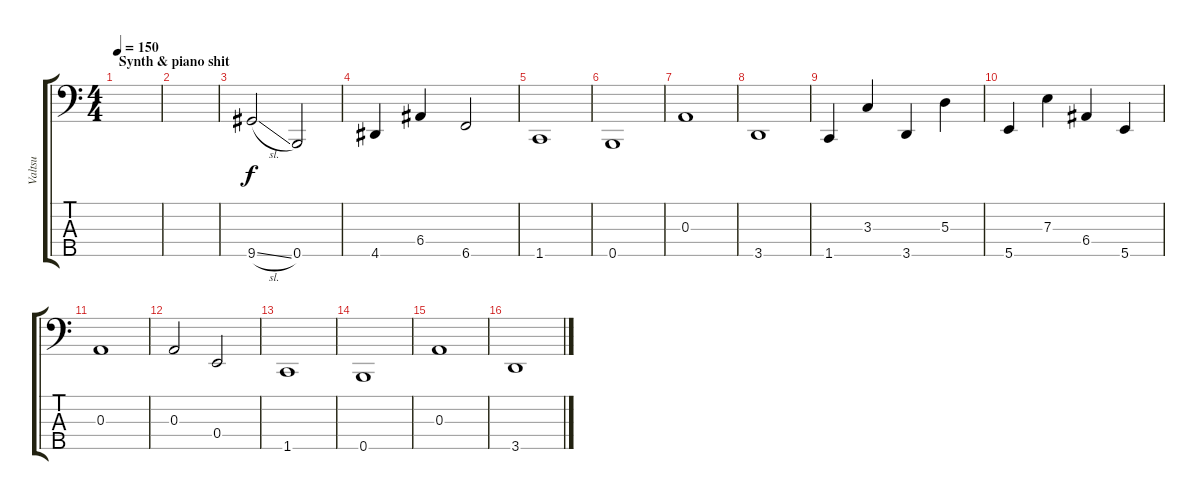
\track ("Valtsu" "Valtsu") {instrument slapbass1}
\staff {score tabs}
\tuning (G2 D2 A1 E1 B0) {hide}
\ts (4 4)
\section ("" "Synth & piano shit")
\tempo 150
\clef f4
\ks c
|
|
9.5{sl}.2 0.5.2 |
4.5.4 6.4.4 6.5.2 |
1.5.1 |
0.5.1 |
0.3.1 |
3.5.1 |
1.5.4 3.3.4 3.5.4 5.3.4 |
5.5.4 7.3.4 6.4.4 5.5.4 |
0.3.1 |
0.3.2 0.4.2 |
1.5.1 |
0.5.1 |
0.3.1 |
3.5.1
